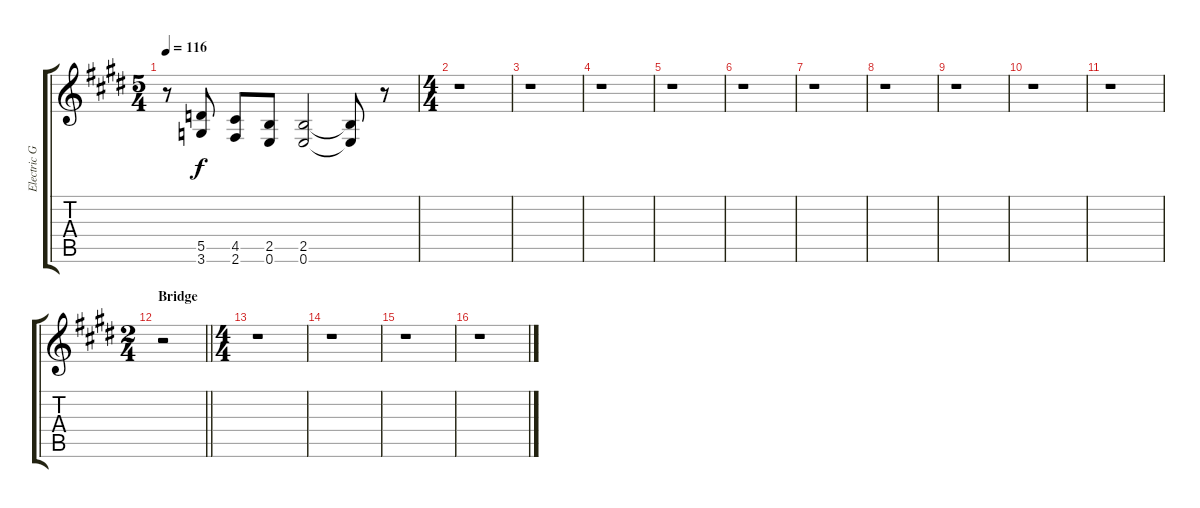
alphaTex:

\track ("Electric Guitar 5" "Electric G") {instrument overdrivenguitar}
\staff {score tabs}
\tuning (E4 B3 G3 D3 A2 E2) {hide}
\ts (5 4)
\tempo 116
\clef g2
\ks c#minor
r.8{dy f} (5.5 3.6).8 (4.5 2.6).8 (2.5 0.6).8 (2.5 0.6).2 (2.5{t} 0.6{t}).8 r.8 |
\ts (4 4)
r.1 |
\ks e
r.1 |
\ks c#minor
r.1 |
r.1 |
\ks e
r.1 |
\ks c#minor
r.1 |
r.1 |
r.1 |
\ks e
r.1 |
\ks c#minor
r.1 |
\ts (2 4)
\section ("" "Bridge")
\barLineRight lightlight
r.2 |
\ts (4 4)
\ks e
r.1 |
\ks c#minor
r.1 |
r.1 |
\ks e
r.1
